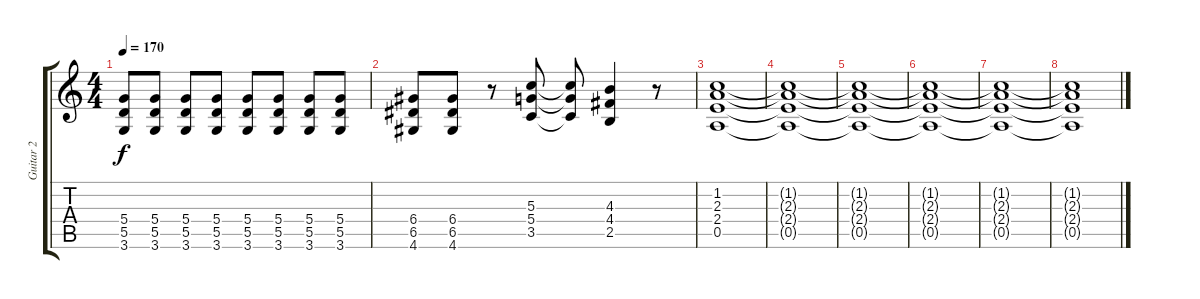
\track ("Guitar 2" "Guitar 2") {instrument distortionguitar}
\staff {score tabs}
\tuning (E4 B3 G3 D3 A2 E2) {hide}
\ts (4 4)
\tempo 170
\clef g2
\ks c
(5.4 5.5 3.6).8{dy f} (5.4 5.5 3.6).8 (5.4 5.5 3.6).8 (5.4 5.5 3.6).8 (5.4 5.5 3.6).8 (5.4 5.5 3.6).8 (5.4 5.5 3.6).8 (5.4 5.5 3.6).8 |
(6.4 6.5 4.6).8 (6.4 6.5 4.6).8 r.8 (5.3 5.4 3.5).8 (5.3{t} 5.4{t} 3.5{t}).8 (4.3 4.4 2.5).4 r.8 |
(1.2 2.3 2.4 0.5).1 |
(1.2{t} 2.3{t} 2.4{t} 0.5{t}).1 |
(1.2{t} 2.3{t} 2.4{t} 0.5{t}).1 |
(1.2{t} 2.3{t} 2.4{t} 0.5{t}).1 |
(1.2{t} 2.3{t} 2.4{t} 0.5{t}).1 |
(1.2{t} 2.3{t} 2.4{t} 0.5{t}).1
